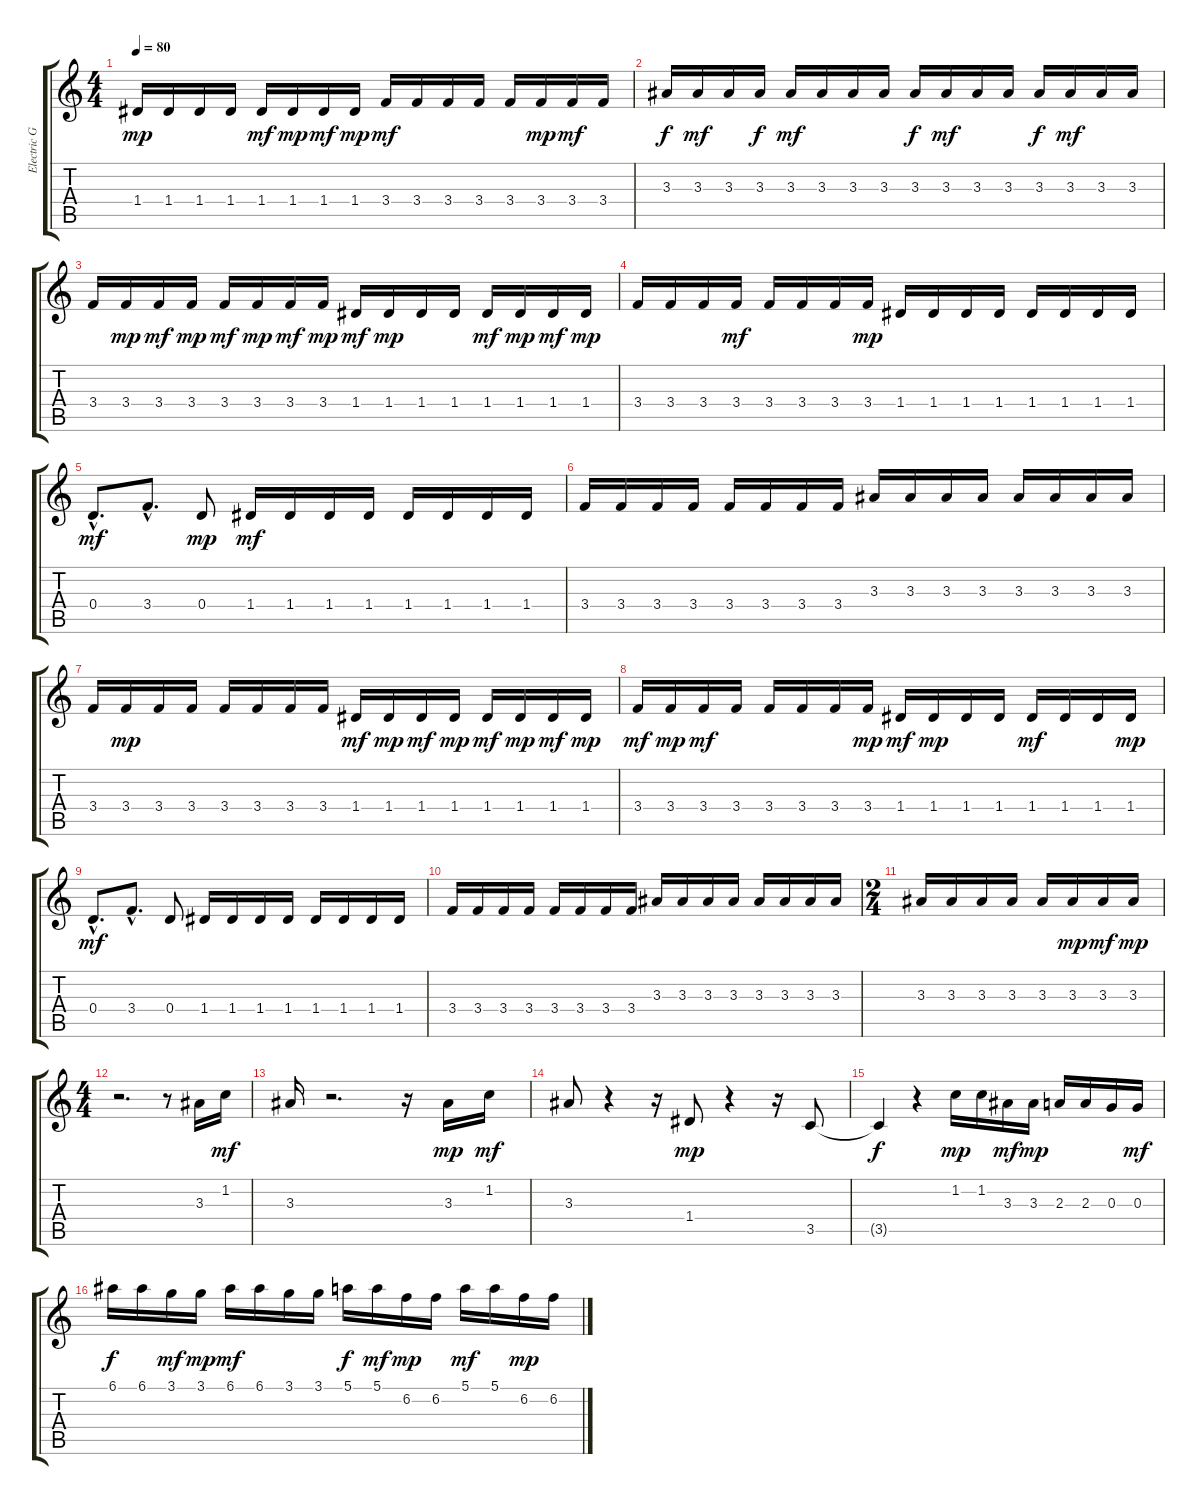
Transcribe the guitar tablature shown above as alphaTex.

\track ("Electric Guitar" "Electric G") {instrument overdrivenguitar}
\staff {score tabs}
\tuning (E4 B3 G3 D3 A2 E2) {hide}
\ts (4 4)
\tempo 80
\clef g2
\ks c
1.4.16{dy mp} 1.4.16 1.4.16 1.4.16 1.4.16{dy mf} 1.4.16{dy mp} 1.4.16{dy mf} 1.4.16{dy mp} 3.4.16{dy mf} 3.4.16 3.4.16 3.4.16 3.4.16 3.4.16{dy mp} 3.4.16{dy mf} 3.4.16 |
3.3.16{dy f} 3.3.16{dy mf} 3.3.16 3.3.16{dy f} 3.3.16{dy mf} 3.3.16 3.3.16 3.3.16 3.3.16{dy f} 3.3.16{dy mf} 3.3.16 3.3.16 3.3.16{dy f} 3.3.16{dy mf} 3.3.16 3.3.16 |
3.4.16 3.4.16{dy mp} 3.4.16{dy mf} 3.4.16{dy mp} 3.4.16{dy mf} 3.4.16{dy mp} 3.4.16{dy mf} 3.4.16{dy mp} 1.4.16{dy mf} 1.4.16{dy mp} 1.4.16 1.4.16 1.4.16{dy mf} 1.4.16{dy mp} 1.4.16{dy mf} 1.4.16{dy mp} |
3.4.16 3.4.16 3.4.16 3.4.16{dy mf} 3.4.16 3.4.16 3.4.16 3.4.16{dy mp} 1.4.16 1.4.16 1.4.16 1.4.16 1.4.16 1.4.16 1.4.16 1.4.16 |
0.4{hac}.8{d dy mf} 3.4{hac}.8{d} 0.4.8{dy mp} 1.4.16{dy mf} 1.4.16 1.4.16 1.4.16 1.4.16 1.4.16 1.4.16 1.4.16 |
3.4.16 3.4.16 3.4.16 3.4.16 3.4.16 3.4.16 3.4.16 3.4.16 3.3.16 3.3.16 3.3.16 3.3.16 3.3.16 3.3.16 3.3.16 3.3.16 |
3.4.16 3.4.16{dy mp} 3.4.16 3.4.16 3.4.16 3.4.16 3.4.16 3.4.16 1.4.16{dy mf} 1.4.16{dy mp} 1.4.16{dy mf} 1.4.16{dy mp} 1.4.16{dy mf} 1.4.16{dy mp} 1.4.16{dy mf} 1.4.16{dy mp} |
3.4.16{dy mf} 3.4.16{dy mp} 3.4.16{dy mf} 3.4.16 3.4.16 3.4.16 3.4.16 3.4.16{dy mp} 1.4.16{dy mf} 1.4.16{dy mp} 1.4.16 1.4.16 1.4.16{dy mf} 1.4.16 1.4.16 1.4.16{dy mp} |
0.4{hac}.8{d dy mf} 3.4{hac}.8{d} 0.4.8 1.4.16 1.4.16 1.4.16 1.4.16 1.4.16 1.4.16 1.4.16 1.4.16 |
3.4.16 3.4.16 3.4.16 3.4.16 3.4.16 3.4.16 3.4.16 3.4.16 3.3.16 3.3.16 3.3.16 3.3.16 3.3.16 3.3.16 3.3.16 3.3.16 |
\ts (2 4)
3.3.16 3.3.16 3.3.16 3.3.16 3.3.16 3.3.16{dy mp} 3.3.16{dy mf} 3.3.16{dy mp} |
\ts (4 4)
r.2{d} r.8 3.3.16 1.2.16{dy mf} |
3.3.16 r.2{d} r.16 3.3.16{dy mp} 1.2.16{dy mf} |
3.3.8 r.4 r.16 1.4.8{dy mp} r.4 r.16 3.5.8 |
3.5{t}.4{dy f} r.4 1.2.16{dy mp} 1.2.16 3.3.16{dy mf} 3.3.16{dy mp} 2.3.16 2.3.16 0.3.16 0.3.16{dy mf} |
6.1.16{dy f} 6.1.16 3.1.16{dy mf} 3.1.16{dy mp} 6.1.16{dy mf} 6.1.16 3.1.16 3.1.16 5.1.16{dy f} 5.1.16{dy mf} 6.2.16{dy mp} 6.2.16 5.1.16{dy mf} 5.1.16 6.2.16{dy mp} 6.2.16
